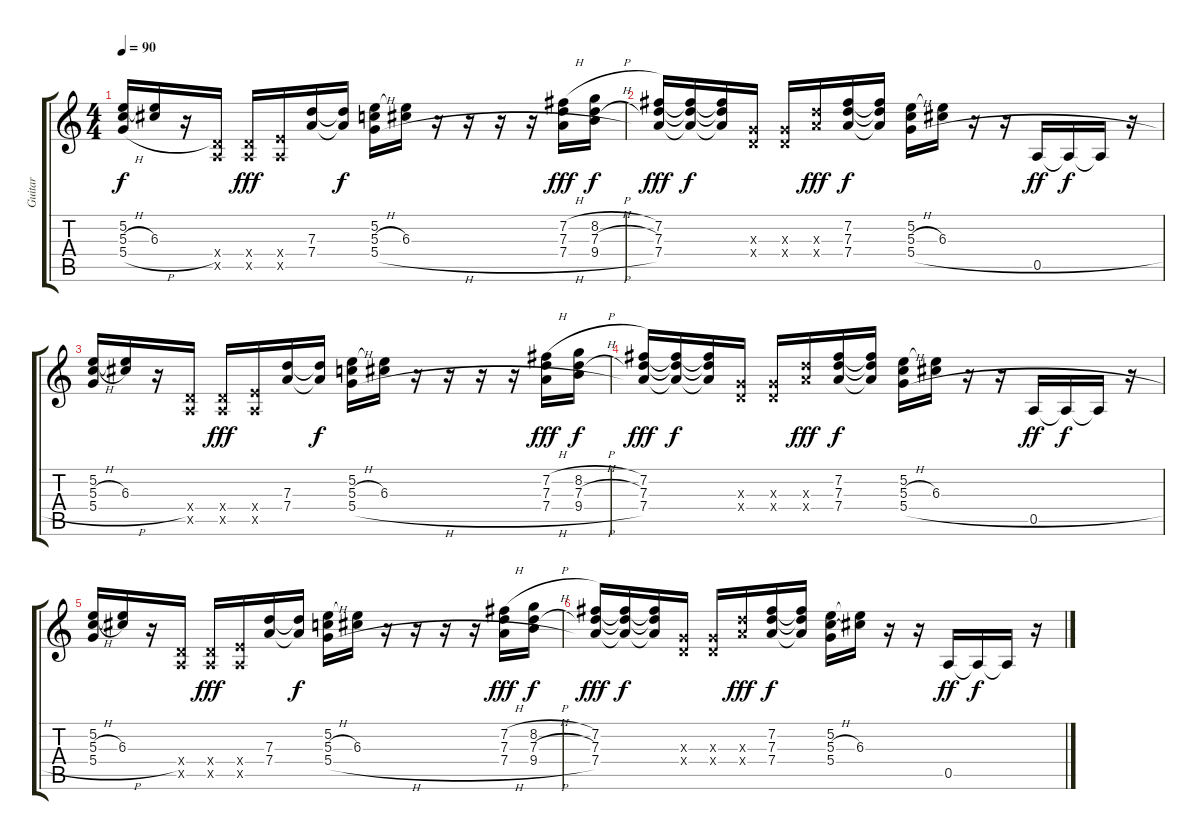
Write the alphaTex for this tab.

\track ("Guitar" "Guitar") {instrument distortionguitar}
\staff {score tabs}
\tuning (E4 B3 G3 D3 A2 E2) {hide}
\ts (4 4)
\tempo 90
\clef g2
\ks c
(5.2 5.3{h} 5.4{h}).16{dy f} (5.2{t} 6.3).16 r.16 (0.4{x} 0.5{x}).16 (0.4{x} 0.5{x}).16{dy fff} (2.4{x} 0.5{x}).16 (7.3 7.4).16 (7.3{t} 7.4{t}).16{dy f} (5.2 5.3{h} 5.4{h}).16 (5.2{t} 6.3).16 r.16 r.16 r.16 r.16 (7.2{h} 7.3 7.4{h}).16{dy fff} (8.2{h} 7.3{h} 9.4{h}).16{dy f} |
(7.2 7.3 7.4).16{dy fff} (7.2{t} 7.3{t} 7.4{t}).16{dy f} (7.2{t} 7.3{t} 7.4{t}).16 (0.3{x} 0.4{x}).16 (0.3{x} 0.4{x}).16 (7.3{x} 7.4{x}).16{dy fff} (7.2 7.3 7.4).16{dy f} (7.2{t} 7.3{t} 7.4{t}).16 (5.2 5.3{h} 5.4{h}).16 (5.2{t} 6.3).16 r.16 r.16 0.5.16{dy ff} 0.5{t}.16{dy f} 0.5{t}.16 r.16 |
(5.2 5.3{h} 5.4{h}).16{volume 0} (5.2{t} 6.3).16 r.16 (0.4{x} 0.5{x}).16 (0.4{x} 0.5{x}).16{dy fff} (2.4{x} 0.5{x}).16 (7.3 7.4).16 (7.3{t} 7.4{t}).16{dy f} (5.2 5.3{h} 5.4{h}).16 (5.2{t} 6.3).16 r.16 r.16 r.16 r.16 (7.2{h} 7.3 7.4{h}).16{dy fff} (8.2{h} 7.3{h} 9.4{h}).16{dy f} |
(7.2 7.3 7.4).16{dy fff} (7.2{t} 7.3{t} 7.4{t}).16{dy f} (7.2{t} 7.3{t} 7.4{t}).16 (0.3{x} 0.4{x}).16 (0.3{x} 0.4{x}).16 (7.3{x} 7.4{x}).16{dy fff} (7.2 7.3 7.4).16{dy f} (7.2{t} 7.3{t} 7.4{t}).16 (5.2 5.3{h} 5.4{h}).16 (5.2{t} 6.3).16 r.16 r.16 0.5.16{dy ff} 0.5{t}.16{dy f} 0.5{t}.16 r.16 |
(5.2 5.3{h} 5.4{h}).16 (5.2{t} 6.3).16 r.16 (0.4{x} 0.5{x}).16 (0.4{x} 0.5{x}).16{dy fff} (2.4{x} 0.5{x}).16 (7.3 7.4).16 (7.3{t} 7.4{t}).16{dy f} (5.2 5.3{h} 5.4{h}).16 (5.2{t} 6.3).16 r.16 r.16 r.16 r.16 (7.2{h} 7.3 7.4{h}).16{dy fff} (8.2{h} 7.3{h} 9.4{h}).16{dy f} |
(7.2 7.3 7.4).16{dy fff} (7.2{t} 7.3{t} 7.4{t}).16{dy f} (7.2{t} 7.3{t} 7.4{t}).16 (0.3{x} 0.4{x}).16 (0.3{x} 0.4{x}).16 (7.3{x} 7.4{x}).16{dy fff} (7.2 7.3 7.4).16{dy f} (7.2{t} 7.3{t} 7.4{t}).16 (5.2 5.3{h} 5.4).16 (5.2{t} 6.3).16 r.16 r.16 0.5.16{dy ff} 0.5{t}.16{dy f} 0.5{t}.16 r.16
